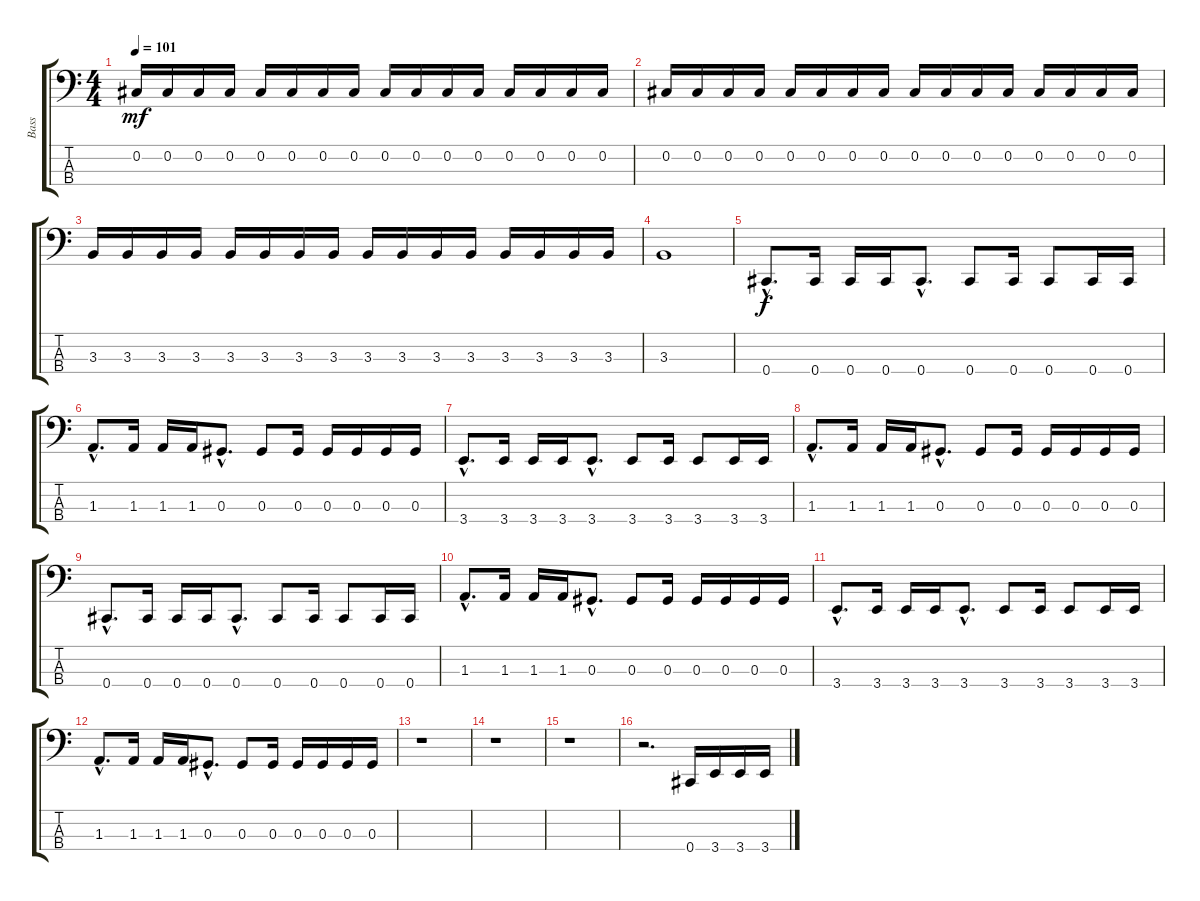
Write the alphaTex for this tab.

\track ("Bass" "Bass") {instrument electricbasspick}
\staff {score tabs}
\tuning (Gb2 Db2 Ab1 Db1) {hide}
\ts (4 4)
\tempo 101
\clef f4
\ks c
0.2.16{dy mf} 0.2.16 0.2.16 0.2.16 0.2.16 0.2.16 0.2.16 0.2.16 0.2.16 0.2.16 0.2.16 0.2.16 0.2.16 0.2.16 0.2.16 0.2.16 |
0.2.16 0.2.16 0.2.16 0.2.16 0.2.16 0.2.16 0.2.16 0.2.16 0.2.16 0.2.16 0.2.16 0.2.16 0.2.16 0.2.16 0.2.16 0.2.16 |
3.3.16 3.3.16 3.3.16 3.3.16 3.3.16 3.3.16 3.3.16 3.3.16 3.3.16 3.3.16 3.3.16 3.3.16 3.3.16 3.3.16 3.3.16 3.3.16 |
3.3.1 |
0.4{hac}.8{d dy f} 0.4.16 0.4.16 0.4.16 0.4{hac}.8{d} 0.4.8 0.4.16 0.4.8 0.4.16 0.4.16 |
1.3{hac}.8{d} 1.3.16 1.3.16 1.3.16 0.3{hac}.8{d} 0.3.8 0.3.16 0.3.16 0.3.16 0.3.16 0.3.16 |
3.4{hac}.8{d} 3.4.16 3.4.16 3.4.16 3.4{hac}.8{d} 3.4.8 3.4.16 3.4.8 3.4.16 3.4.16 |
1.3{hac}.8{d} 1.3.16 1.3.16 1.3.16 0.3{hac}.8{d} 0.3.8 0.3.16 0.3.16 0.3.16 0.3.16 0.3.16 |
0.4{hac}.8{d} 0.4.16 0.4.16 0.4.16 0.4{hac}.8{d} 0.4.8 0.4.16 0.4.8 0.4.16 0.4.16 |
1.3{hac}.8{d} 1.3.16 1.3.16 1.3.16 0.3{hac}.8{d} 0.3.8 0.3.16 0.3.16 0.3.16 0.3.16 0.3.16 |
3.4{hac}.8{d} 3.4.16 3.4.16 3.4.16 3.4{hac}.8{d} 3.4.8 3.4.16 3.4.8 3.4.16 3.4.16 |
1.3{hac}.8{d} 1.3.16 1.3.16 1.3.16 0.3{hac}.8{d} 0.3.8 0.3.16 0.3.16 0.3.16 0.3.16 0.3.16 |
r.1 |
r.1 |
r.1 |
r.2{d} 0.4.16 3.4.16 3.4.16 3.4.16
